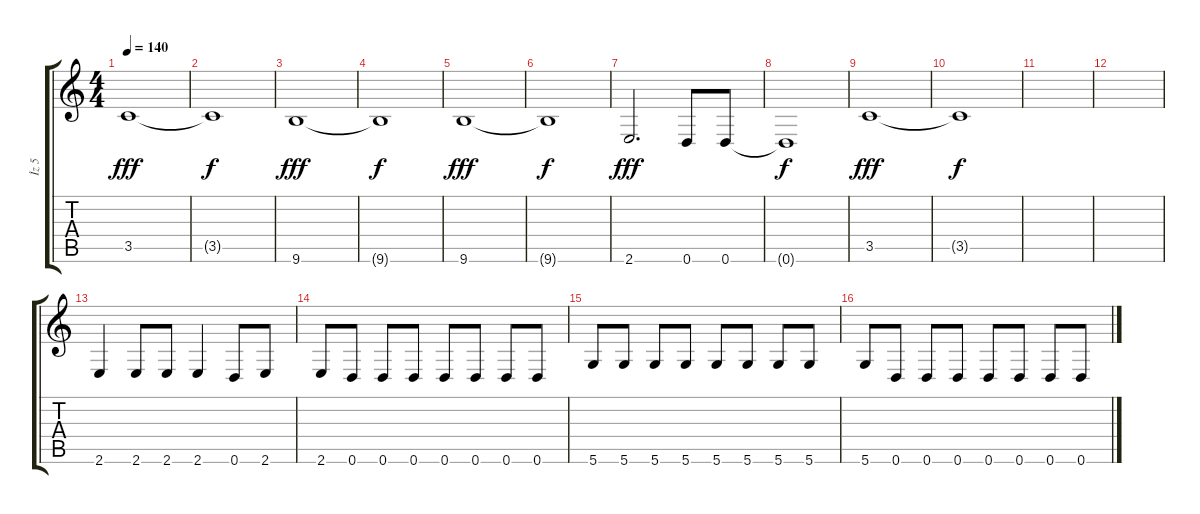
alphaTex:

\track ("İz 5" "İz 5") {instrument electricbassfinger}
\staff {score tabs}
\tuning (E4 B3 G3 D3 A2 D2) {hide}
\ts (4 4)
\tempo 140
\clef g2
\ks c
3.5.1{dy fff} |
3.5{t}.1{dy f} |
9.6.1{dy fff} |
9.6{t}.1{dy f} |
9.6.1{dy fff} |
9.6{t}.1{dy f} |
2.6.2{d dy fff} 0.6.8 0.6.8 |
0.6{t}.1{dy f} |
3.5.1{dy fff} |
3.5{t}.1{dy f} |
|
|
2.6.4 2.6.8 2.6.8 2.6.4 0.6.8 2.6.8 |
2.6.8 0.6.8 0.6.8 0.6.8 0.6.8 0.6.8 0.6.8 0.6.8 |
5.6.8 5.6.8 5.6.8 5.6.8 5.6.8 5.6.8 5.6.8 5.6.8 |
5.6.8 0.6.8 0.6.8 0.6.8 0.6.8 0.6.8 0.6.8 0.6.8
